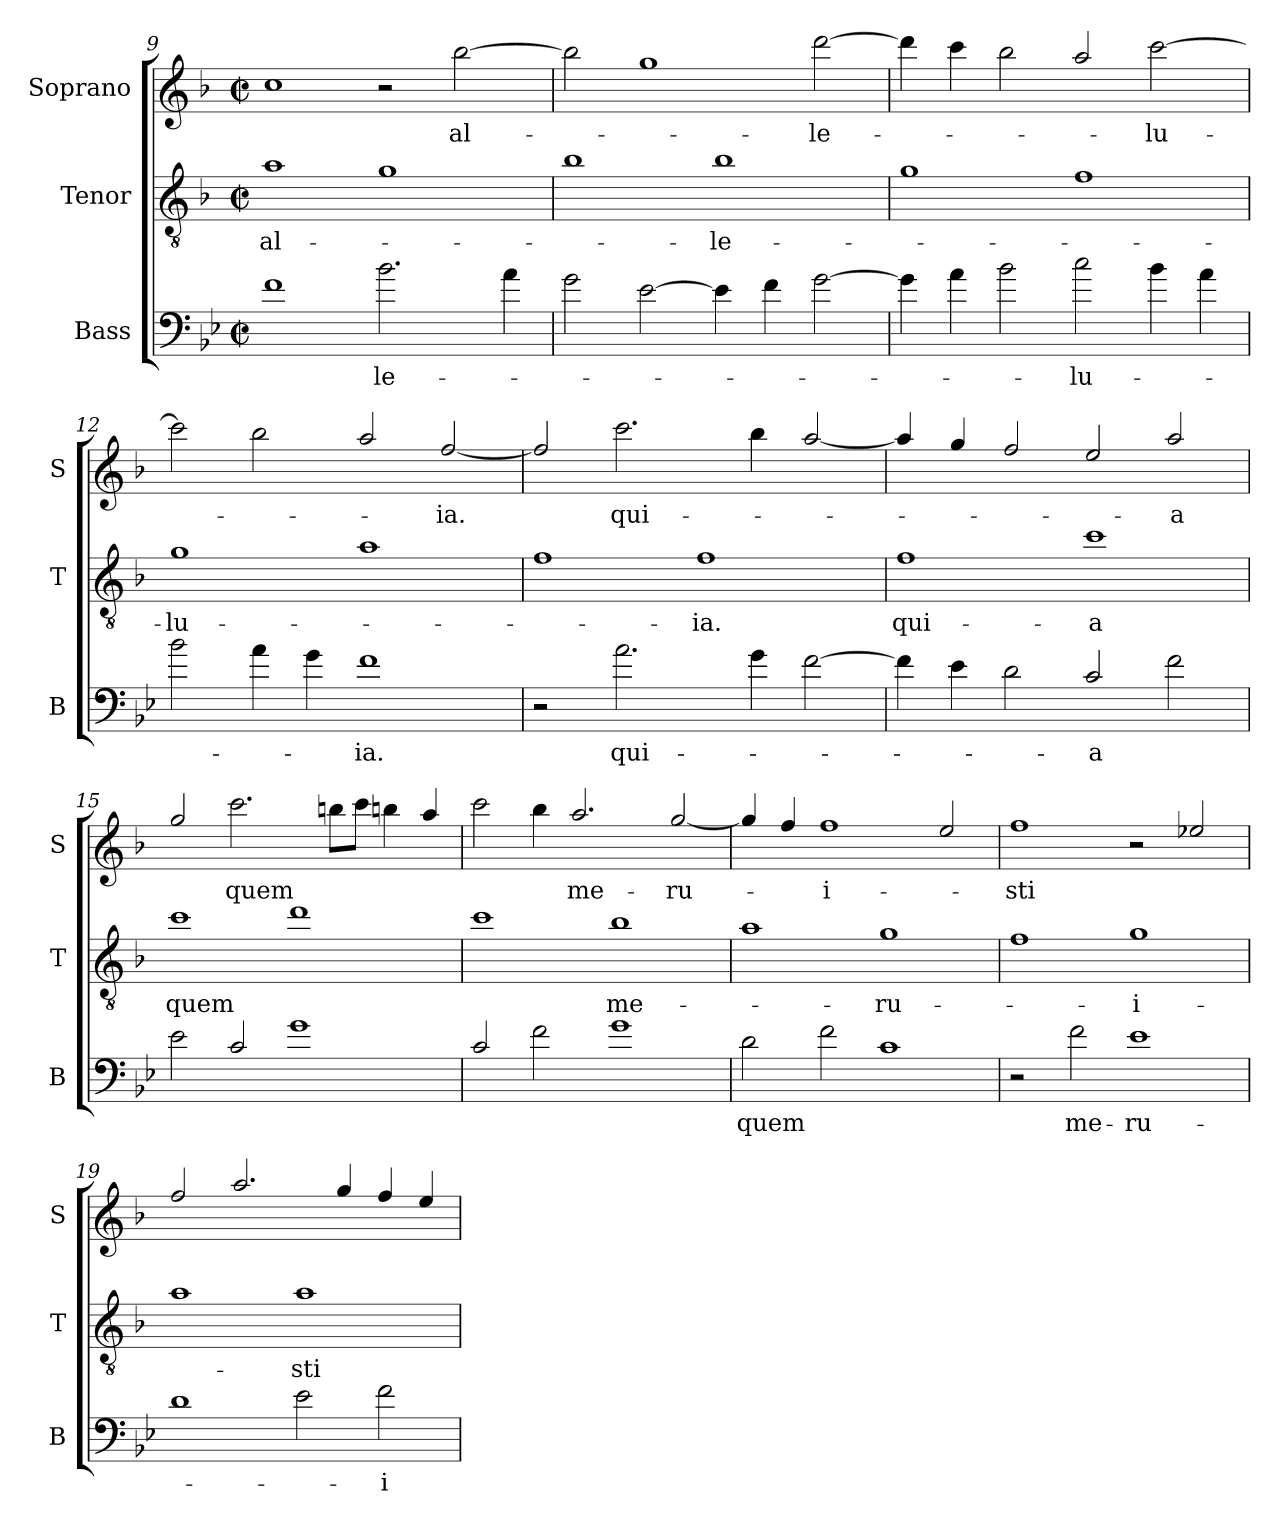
**kern	**text	**kern	**text	**kern	**text
*part3	*part3	*part2	*part2	*part1	*part1
*staff3	*staff3	*staff2	*staff2	*staff1	*staff1
*I"Bass	*	*I"Tenor	*	*I"Soprano	*
*I'B	*	*I'T	*	*I'S	*
*clefF4	*	*clefGv2	*	*clefG2	*
*ITrd7c12	*	*ITrd7c12	*	*ITrd7c12	*
*k[b-e-]	*	*k[b-]	*	*k[b-]	*
*B-:	*	*F:	*	*F:	*
*M2/2	*	*M2/2	*	*M2/2	*
*met(c|)	*	*met(c|)	*	*met(c|)	*
=9	=9	=9	=9	=9	=9
!	!	!	!LO:LY:b	!	!
1F	.	1A	al-	1c	.
!	!LO:LY:b	!	!	!	!
2.B-\	-le-	1G	.	2rcc	.
!	!	!	!	!	!LO:LY:b
.	.	.	.	[2b-\	al-
4A\	.	.	.	.	.
!!LO:LB:g=z
=10	=10	=10	=10	=10	=10
2G\	.	1B-	.	2b-\]	.
[2E-\	.	.	.	1g	.
!	!	!	!LO:LY:b	!	!
4E-\]	.	1B-	-le-	.	.
4F\	.	.	.	.	.
!	!	!	!	!	!LO:LY:b
[2G\	.	.	.	[2dd\	-le-
=11	=11	=11	=11	=11	=11
4G\]	.	1G	.	4dd\]	.
4A\	.	.	.	4cc\	.
2B-\	.	.	.	2b-\	.
!	!LO:LY:b	!	!	!	!
2c\	-lu-	1F	.	2a/	.
!	!	!	!	!	!LO:LY:b
4B-\	.	.	.	[2cc\	-lu-
4A\	.	.	.	.	.
=12	=12	=12	=12	=12	=12
!	!	!	!LO:LY:b	!	!
2B-\	.	1G	-lu-	2cc\]	.
4A\	.	.	.	2b-\	.
4G\	.	.	.	.	.
!	!LO:LY:b	!	!	!	!
1F	-ia.	1A	.	2a/	.
!	!	!	!	!	!LO:LY:b
.	.	.	.	[2f/	-ia.
=13	=13	=13	=13	=13	=13
2r	.	1F	.	2f/]	.
!	!LO:LY:b	!	!	!	!LO:LY:b
2.A\	qui-	.	.	2.cc\	qui-
!	!	!	!LO:LY:b	!	!
.	.	1F	-ia.	.	.
4G\	.	.	.	4b-\	.
[2F\	.	.	.	[2a/	.
=14	=14	=14	=14	=14	=14
!	!	!	!LO:LY:b	!	!
4F\]	.	1F	qui-	4a/]	.
4E-\	.	.	.	4g/	.
2D\	.	.	.	2f/	.
!	!LO:LY:b	!	!LO:LY:b	!	!
2C/	-a	1c	-a	2e/	.
!	!	!	!	!	!LO:LY:b
2F\	.	.	.	2a/	-a
=15	=15	=15	=15	=15	=15
!	!	!	!LO:LY:b	!	!
2E-\	.	1c	quem	2g/	.
!	!	!	!	!	!LO:LY:b
2C/	.	.	.	2.cc\	quem
1G	.	1d	.	.	.
.	.	.	.	8bn\L	.
.	.	.	.	8cc\J	.
.	.	.	.	4bn\	.
.	.	.	.	4a/	.
!!LO:LB:g=z
=16	=16	=16	=16	=16	=16
2C/	.	1c	.	2cc\	.
2F\	.	.	.	4b-\	.
!	!	!	!	!	!LO:LY:b
.	.	.	.	2.a/	me-
!	!	!	!LO:LY:b	!	!
1G	.	1B-	me-	.	.
!	!	!	!	!	!LO:LY:b
.	.	.	.	[2g/	-ru-
=17	=17	=17	=17	=17	=17
!	!LO:LY:b	!	!	!	!
2D\	quem	1A	.	4g/]	.
.	.	.	.	4f/	.
!	!	!	!	!	!LO:LY:b
2F\	.	.	.	1f	-i-
!	!	!	!LO:LY:b	!	!
1C	.	1G	-ru-	.	.
.	.	.	.	2e/	.
=18	=18	=18	=18	=18	=18
!	!	!	!	!	!LO:LY:b
2r	.	1F	.	1f	-sti
!	!LO:LY:b	!	!	!	!
2F\	me-	.	.	.	.
!	!LO:LY:b	!	!LO:LY:b	!	!
1E-	-ru-	1G	-i-	2r	.
.	.	.	.	2e-X/	.
=19	=19	=19	=19	=19	=19
1D	.	1A	.	2f/	.
.	.	.	.	2.a/	.
!	!	!	!LO:LY:b	!	!
2E-\	.	1A	-sti	.	.
.	.	.	.	4g/	.
!	!LO:LY:b	!	!	!	!
2F\	-i-	.	.	4f/	.
.	.	.	.	4e/	.
=	=	=	=	=	=
*-	*-	*-	*-	*-	*-
